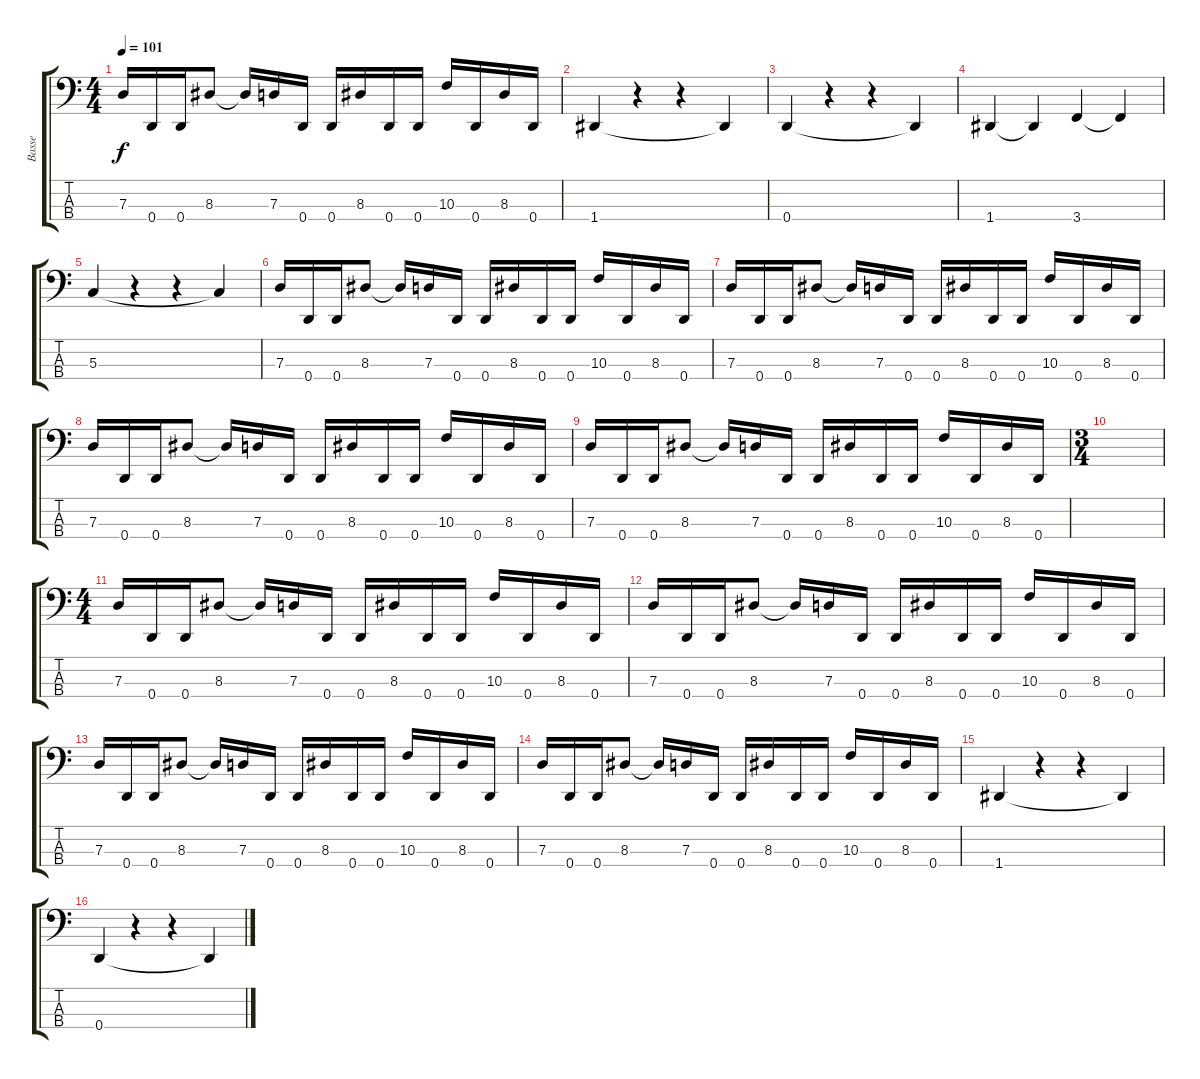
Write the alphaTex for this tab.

\track ("Basse" "Basse") {instrument electricbasspick}
\staff {score tabs}
\tuning (F2 C2 G1 D1) {hide}
\ts (4 4)
\tempo 101
\clef f4
\ks c
7.3.16{dy f} 0.4.16 0.4.16 8.3.8 8.3{t}.16 7.3.16 0.4.16 0.4.16 8.3.16 0.4.16 0.4.16 10.3.16 0.4.16 8.3.16 0.4.16 |
1.4.4 r.4 r.4 1.4{t}.4 |
0.4.4 r.4 r.4 0.4{t}.4 |
1.4.4 1.4{t}.4 3.4.4 3.4{t}.4 |
5.3.4 r.4 r.4 5.3{t}.4 |
7.3.16 0.4.16 0.4.16 8.3.8 8.3{t}.16 7.3.16 0.4.16 0.4.16 8.3.16 0.4.16 0.4.16 10.3.16 0.4.16 8.3.16 0.4.16 |
7.3.16 0.4.16 0.4.16 8.3.8 8.3{t}.16 7.3.16 0.4.16 0.4.16 8.3.16 0.4.16 0.4.16 10.3.16 0.4.16 8.3.16 0.4.16 |
7.3.16 0.4.16 0.4.16 8.3.8 8.3{t}.16 7.3.16 0.4.16 0.4.16 8.3.16 0.4.16 0.4.16 10.3.16 0.4.16 8.3.16 0.4.16 |
7.3.16 0.4.16 0.4.16 8.3.8 8.3{t}.16 7.3.16 0.4.16 0.4.16 8.3.16 0.4.16 0.4.16 10.3.16 0.4.16 8.3.16 0.4.16 |
\ts (3 4)
|
\ts (4 4)
7.3.16 0.4.16 0.4.16 8.3.8 8.3{t}.16 7.3.16 0.4.16 0.4.16 8.3.16 0.4.16 0.4.16 10.3.16 0.4.16 8.3.16 0.4.16 |
7.3.16 0.4.16 0.4.16 8.3.8 8.3{t}.16 7.3.16 0.4.16 0.4.16 8.3.16 0.4.16 0.4.16 10.3.16 0.4.16 8.3.16 0.4.16 |
7.3.16 0.4.16 0.4.16 8.3.8 8.3{t}.16 7.3.16 0.4.16 0.4.16 8.3.16 0.4.16 0.4.16 10.3.16 0.4.16 8.3.16 0.4.16 |
7.3.16 0.4.16 0.4.16 8.3.8 8.3{t}.16 7.3.16 0.4.16 0.4.16 8.3.16 0.4.16 0.4.16 10.3.16 0.4.16 8.3.16 0.4.16 |
1.4.4 r.4 r.4 1.4{t}.4 |
0.4.4 r.4 r.4 0.4{t}.4
